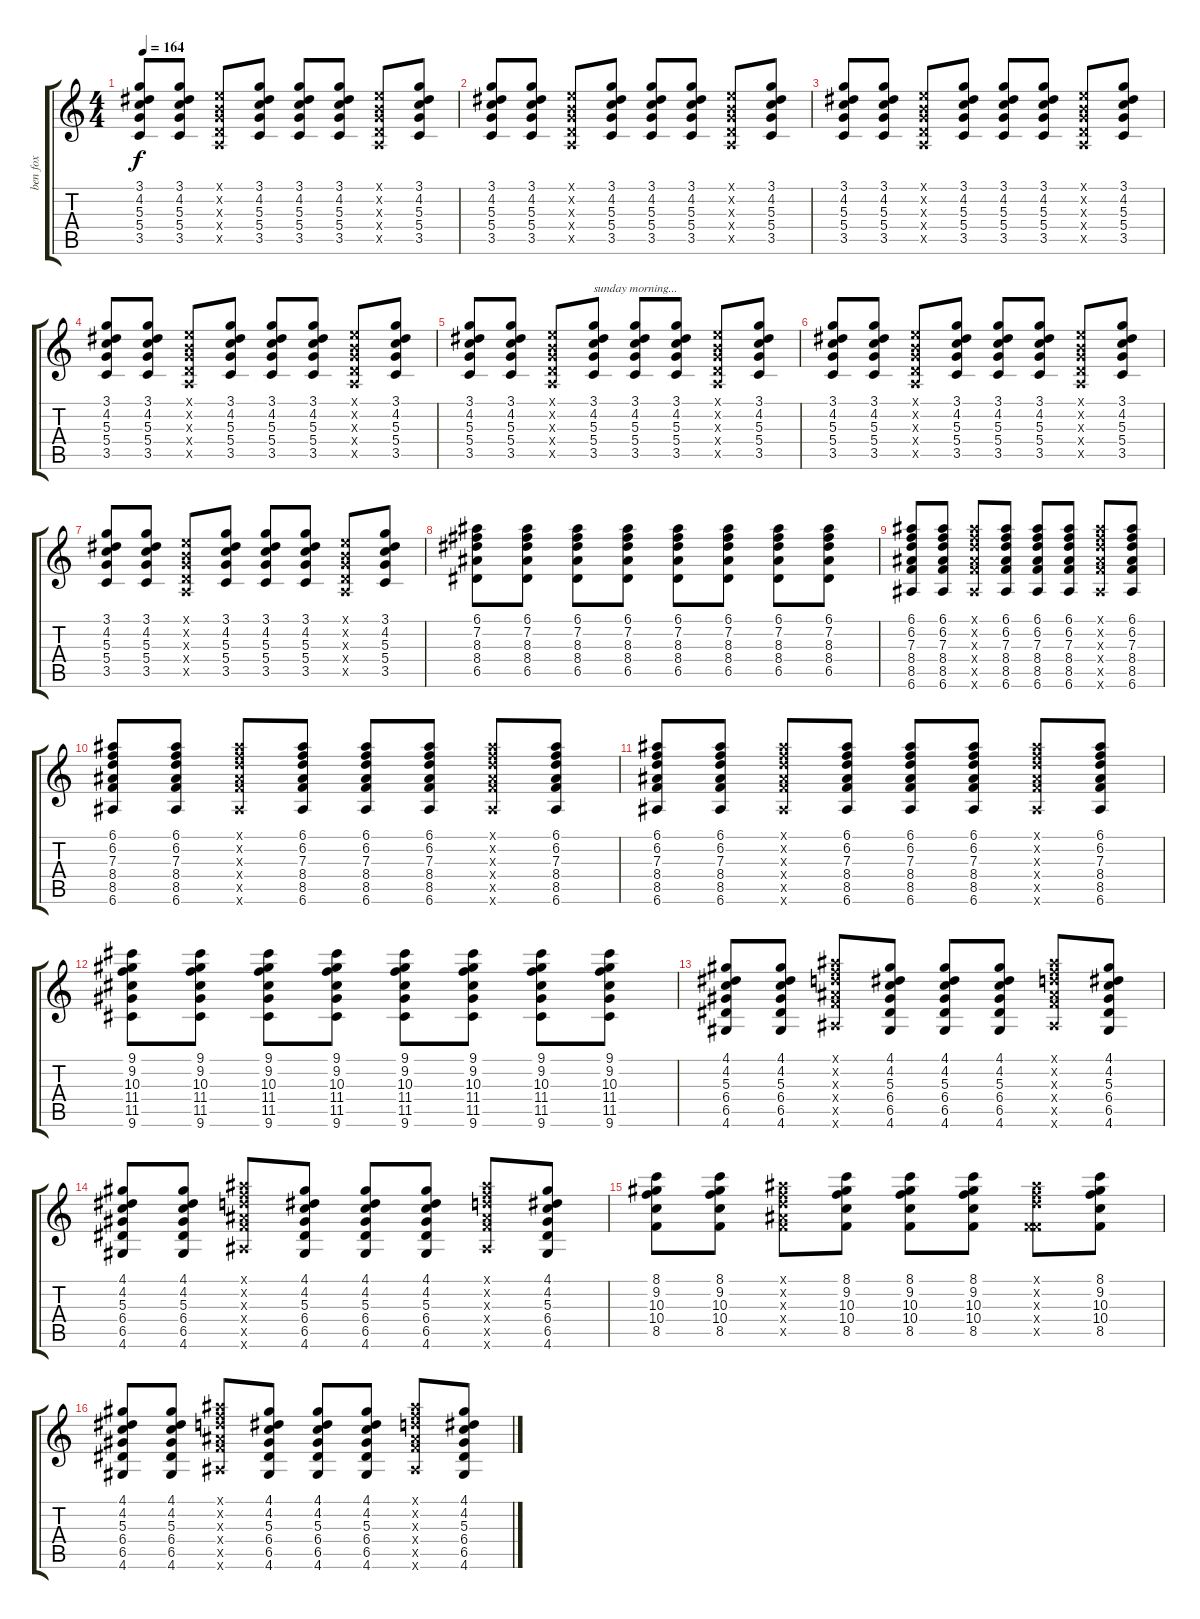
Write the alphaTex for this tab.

\track ("ben fox" "ben fox") {instrument electricguitarclean}
\staff {score tabs}
\tuning (E4 B3 G3 D3 A2 E2) {hide}
\ts (4 4)
\tempo 164
\clef g2
\ks c
(3.1 4.2 5.3 5.4 3.5).8{dy f instrument electricguitarclean} (3.1 4.2 5.3 5.4 3.5).8 (0.1{x} 0.2{x} 0.3{x} 0.4{x} 0.5{x}).8 (3.1 4.2 5.3 5.4 3.5).8 (3.1 4.2 5.3 5.4 3.5).8 (3.1 4.2 5.3 5.4 3.5).8 (0.1{x} 0.2{x} 0.3{x} 0.4{x} 0.5{x}).8 (3.1 4.2 5.3 5.4 3.5).8 |
(3.1 4.2 5.3 5.4 3.5).8 (3.1 4.2 5.3 5.4 3.5).8 (0.1{x} 0.2{x} 0.3{x} 0.4{x} 0.5{x}).8 (3.1 4.2 5.3 5.4 3.5).8 (3.1 4.2 5.3 5.4 3.5).8 (3.1 4.2 5.3 5.4 3.5).8 (0.1{x} 0.2{x} 0.3{x} 0.4{x} 0.5{x}).8 (3.1 4.2 5.3 5.4 3.5).8 |
(3.1 4.2 5.3 5.4 3.5).8 (3.1 4.2 5.3 5.4 3.5).8 (0.1{x} 0.2{x} 0.3{x} 0.4{x} 0.5{x}).8 (3.1 4.2 5.3 5.4 3.5).8 (3.1 4.2 5.3 5.4 3.5).8 (3.1 4.2 5.3 5.4 3.5).8 (0.1{x} 0.2{x} 0.3{x} 0.4{x} 0.5{x}).8 (3.1 4.2 5.3 5.4 3.5).8 |
(3.1 4.2 5.3 5.4 3.5).8 (3.1 4.2 5.3 5.4 3.5).8 (0.1{x} 0.2{x} 0.3{x} 0.4{x} 0.5{x}).8 (3.1 4.2 5.3 5.4 3.5).8 (3.1 4.2 5.3 5.4 3.5).8 (3.1 4.2 5.3 5.4 3.5).8 (0.1{x} 0.2{x} 0.3{x} 0.4{x} 0.5{x}).8 (3.1 4.2 5.3 5.4 3.5).8 |
(3.1 4.2 5.3 5.4 3.5).8 (3.1 4.2 5.3 5.4 3.5).8 (0.1{x} 0.2{x} 0.3{x} 0.4{x} 0.5{x}).8 (3.1 4.2 5.3 5.4 3.5).8{txt "sunday morning..."} (3.1 4.2 5.3 5.4 3.5).8 (3.1 4.2 5.3 5.4 3.5).8 (0.1{x} 0.2{x} 0.3{x} 0.4{x} 0.5{x}).8 (3.1 4.2 5.3 5.4 3.5).8 |
(3.1 4.2 5.3 5.4 3.5).8 (3.1 4.2 5.3 5.4 3.5).8 (0.1{x} 0.2{x} 0.3{x} 0.4{x} 0.5{x}).8 (3.1 4.2 5.3 5.4 3.5).8 (3.1 4.2 5.3 5.4 3.5).8 (3.1 4.2 5.3 5.4 3.5).8 (0.1{x} 0.2{x} 0.3{x} 0.4{x} 0.5{x}).8 (3.1 4.2 5.3 5.4 3.5).8 |
(3.1 4.2 5.3 5.4 3.5).8 (3.1 4.2 5.3 5.4 3.5).8 (0.1{x} 0.2{x} 0.3{x} 0.4{x} 0.5{x}).8 (3.1 4.2 5.3 5.4 3.5).8 (3.1 4.2 5.3 5.4 3.5).8 (3.1 4.2 5.3 5.4 3.5).8 (0.1{x} 0.2{x} 0.3{x} 0.4{x} 0.5{x}).8 (3.1 4.2 5.3 5.4 3.5).8 |
(6.1 7.2 8.3 8.4 6.5).8 (6.1 7.2 8.3 8.4 6.5).8 (6.1 7.2 8.3 8.4 6.5).8 (6.1 7.2 8.3 8.4 6.5).8 (6.1 7.2 8.3 8.4 6.5).8 (6.1 7.2 8.3 8.4 6.5).8 (6.1 7.2 8.3 8.4 6.5).8 (6.1 7.2 8.3 8.4 6.5).8 |
(6.1 6.2 7.3 8.4 8.5 6.6).8 (6.1 6.2 7.3 8.4 8.5 6.6).8 (6.1{x} 6.2{x} 7.3{x} 8.4{x} 8.5{x} 6.6{x}).8 (6.1 6.2 7.3 8.4 8.5 6.6).8 (6.1 6.2 7.3 8.4 8.5 6.6).8 (6.1 6.2 7.3 8.4 8.5 6.6).8 (6.1{x} 6.2{x} 7.3{x} 8.4{x} 8.5{x} 6.6{x}).8 (6.1 6.2 7.3 8.4 8.5 6.6).8 |
(6.1 6.2 7.3 8.4 8.5 6.6).8 (6.1 6.2 7.3 8.4 8.5 6.6).8 (6.1{x} 6.2{x} 7.3{x} 8.4{x} 8.5{x} 6.6{x}).8 (6.1 6.2 7.3 8.4 8.5 6.6).8 (6.1 6.2 7.3 8.4 8.5 6.6).8 (6.1 6.2 7.3 8.4 8.5 6.6).8 (6.1{x} 6.2{x} 7.3{x} 8.4{x} 8.5{x} 6.6{x}).8 (6.1 6.2 7.3 8.4 8.5 6.6).8 |
(6.1 6.2 7.3 8.4 8.5 6.6).8 (6.1 6.2 7.3 8.4 8.5 6.6).8 (6.1{x} 6.2{x} 7.3{x} 8.4{x} 8.5{x} 6.6{x}).8 (6.1 6.2 7.3 8.4 8.5 6.6).8 (6.1 6.2 7.3 8.4 8.5 6.6).8 (6.1 6.2 7.3 8.4 8.5 6.6).8 (6.1{x} 6.2{x} 7.3{x} 8.4{x} 8.5{x} 6.6{x}).8 (6.1 6.2 7.3 8.4 8.5 6.6).8 |
(9.1 9.2 10.3 11.4 11.5 9.6).8 (9.1 9.2 10.3 11.4 11.5 9.6).8 (9.1 9.2 10.3 11.4 11.5 9.6).8 (9.1 9.2 10.3 11.4 11.5 9.6).8 (9.1 9.2 10.3 11.4 11.5 9.6).8 (9.1 9.2 10.3 11.4 11.5 9.6).8 (9.1 9.2 10.3 11.4 11.5 9.6).8 (9.1 9.2 10.3 11.4 11.5 9.6).8 |
(4.1 4.2 5.3 6.4 6.5 4.6).8 (4.1 4.2 5.3 6.4 6.5 4.6).8 (6.1{x} 6.2{x} 7.3{x} 8.4{x} 8.5{x} 6.6{x}).8 (4.1 4.2 5.3 6.4 6.5 4.6).8 (4.1 4.2 5.3 6.4 6.5 4.6).8 (4.1 4.2 5.3 6.4 6.5 4.6).8 (6.1{x} 6.2{x} 7.3{x} 8.4{x} 8.5{x} 6.6{x}).8 (4.1 4.2 5.3 6.4 6.5 4.6).8 |
(4.1 4.2 5.3 6.4 6.5 4.6).8 (4.1 4.2 5.3 6.4 6.5 4.6).8 (6.1{x} 6.2{x} 7.3{x} 8.4{x} 8.5{x} 6.6{x}).8 (4.1 4.2 5.3 6.4 6.5 4.6).8 (4.1 4.2 5.3 6.4 6.5 4.6).8 (4.1 4.2 5.3 6.4 6.5 4.6).8 (6.1{x} 6.2{x} 7.3{x} 8.4{x} 8.5{x} 6.6{x}).8 (4.1 4.2 5.3 6.4 6.5 4.6).8 |
(8.1 9.2 10.3 10.4 8.5).8 (8.1 9.2 10.3 10.4 8.5).8 (6.1{x} 6.2{x} 7.3{x} 8.4{x} 8.5{x}).8 (8.1 9.2 10.3 10.4 8.5).8 (8.1 9.2 10.3 10.4 8.5).8 (8.1 9.2 10.3 10.4 8.5).8 (6.1{x} 6.2{x} 7.3{x} 3.4{x} 8.5{x}).8 (8.1 9.2 10.3 10.4 8.5).8 |
(4.1 4.2 5.3 6.4 6.5 4.6).8 (4.1 4.2 5.3 6.4 6.5 4.6).8 (6.1{x} 6.2{x} 7.3{x} 8.4{x} 8.5{x} 6.6{x}).8 (4.1 4.2 5.3 6.4 6.5 4.6).8 (4.1 4.2 5.3 6.4 6.5 4.6).8 (4.1 4.2 5.3 6.4 6.5 4.6).8 (6.1{x} 6.2{x} 7.3{x} 8.4{x} 8.5{x} 6.6{x}).8 (4.1 4.2 5.3 6.4 6.5 4.6).8
